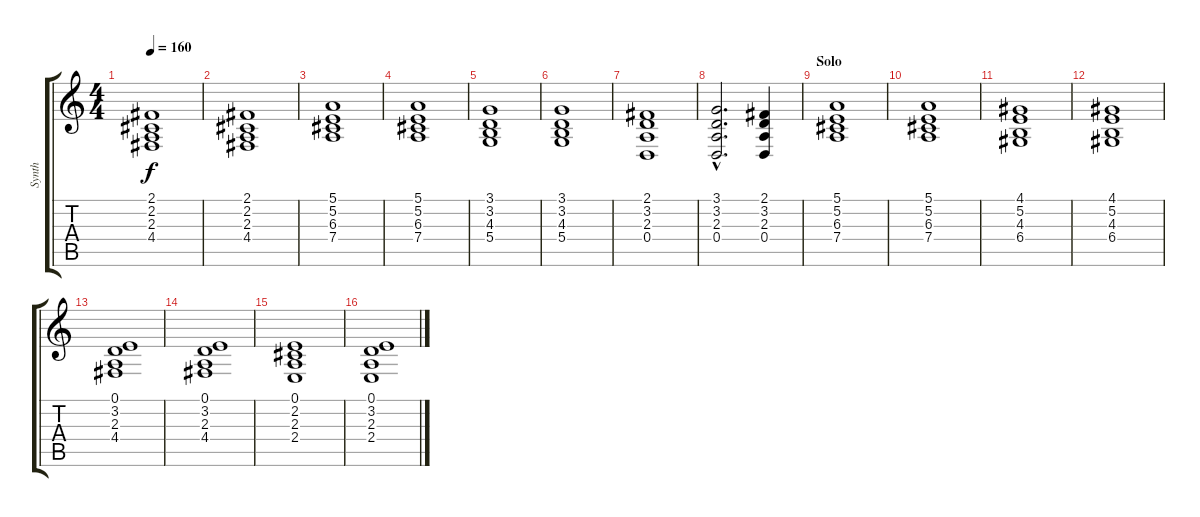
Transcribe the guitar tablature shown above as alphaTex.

\track ("Synth" "Synth") {instrument synthstrings1}
\staff {score tabs}
\tuning (E4 B3 G3 D3 A2 E2) {hide}
\ts (4 4)
\tempo 160
\clef g2
\ks c
(2.1 2.2 2.3 4.4).1{dy f} |
(2.1 2.2 2.3 4.4).1 |
(5.1 5.2 6.3 7.4).1 |
(5.1 5.2 6.3 7.4).1 |
(3.1 3.2 4.3 5.4).1 |
(3.1 3.2 4.3 5.4).1 |
(2.1 3.2 2.3 0.4).1 |
(3.1{hac} 3.2{hac} 2.3{hac} 0.4{hac}).2{d} (2.1 3.2 2.3 0.4).4 |
\section ("" "Solo")
(5.1 5.2 6.3 7.4).1 |
(5.1 5.2 6.3 7.4).1 |
(4.1 5.2 4.3 6.4).1 |
(4.1 5.2 4.3 6.4).1 |
(0.1 3.2 2.3 4.4).1 |
(0.1 3.2 2.3 4.4).1 |
(0.1 2.2 2.3 2.4).1 |
(0.1 3.2 2.3 2.4).1
